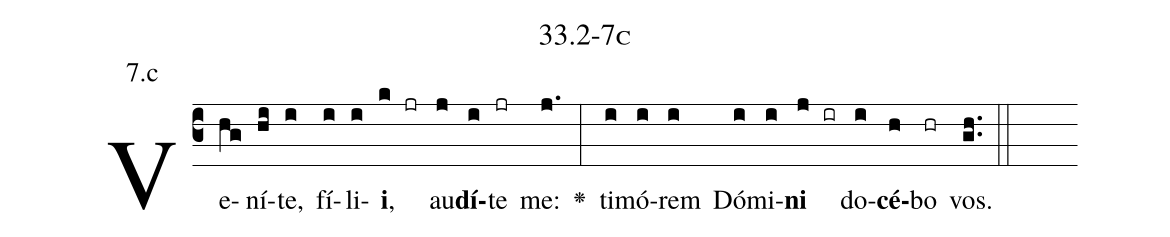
name: 33.2-7c;
annotation: 7.c;
%%
(c3)Ve(hg)ní(hi)te,(i) fí(i)li(i)<b>i</b>,(k jr) au(j)<b>dí</b>(i)te(jr) me:(j.) <v>\greheightstar</v>(:) ti(i)mó(i)rem(i) Dó(i)mi(i)<b>ni</b>(j ir) do(i)<b>cé</b>(h)bo(hr) vos.(gh..) (::)


%E(i) u(i) o(j) u(i) a(h) e.(gh..) (::)
